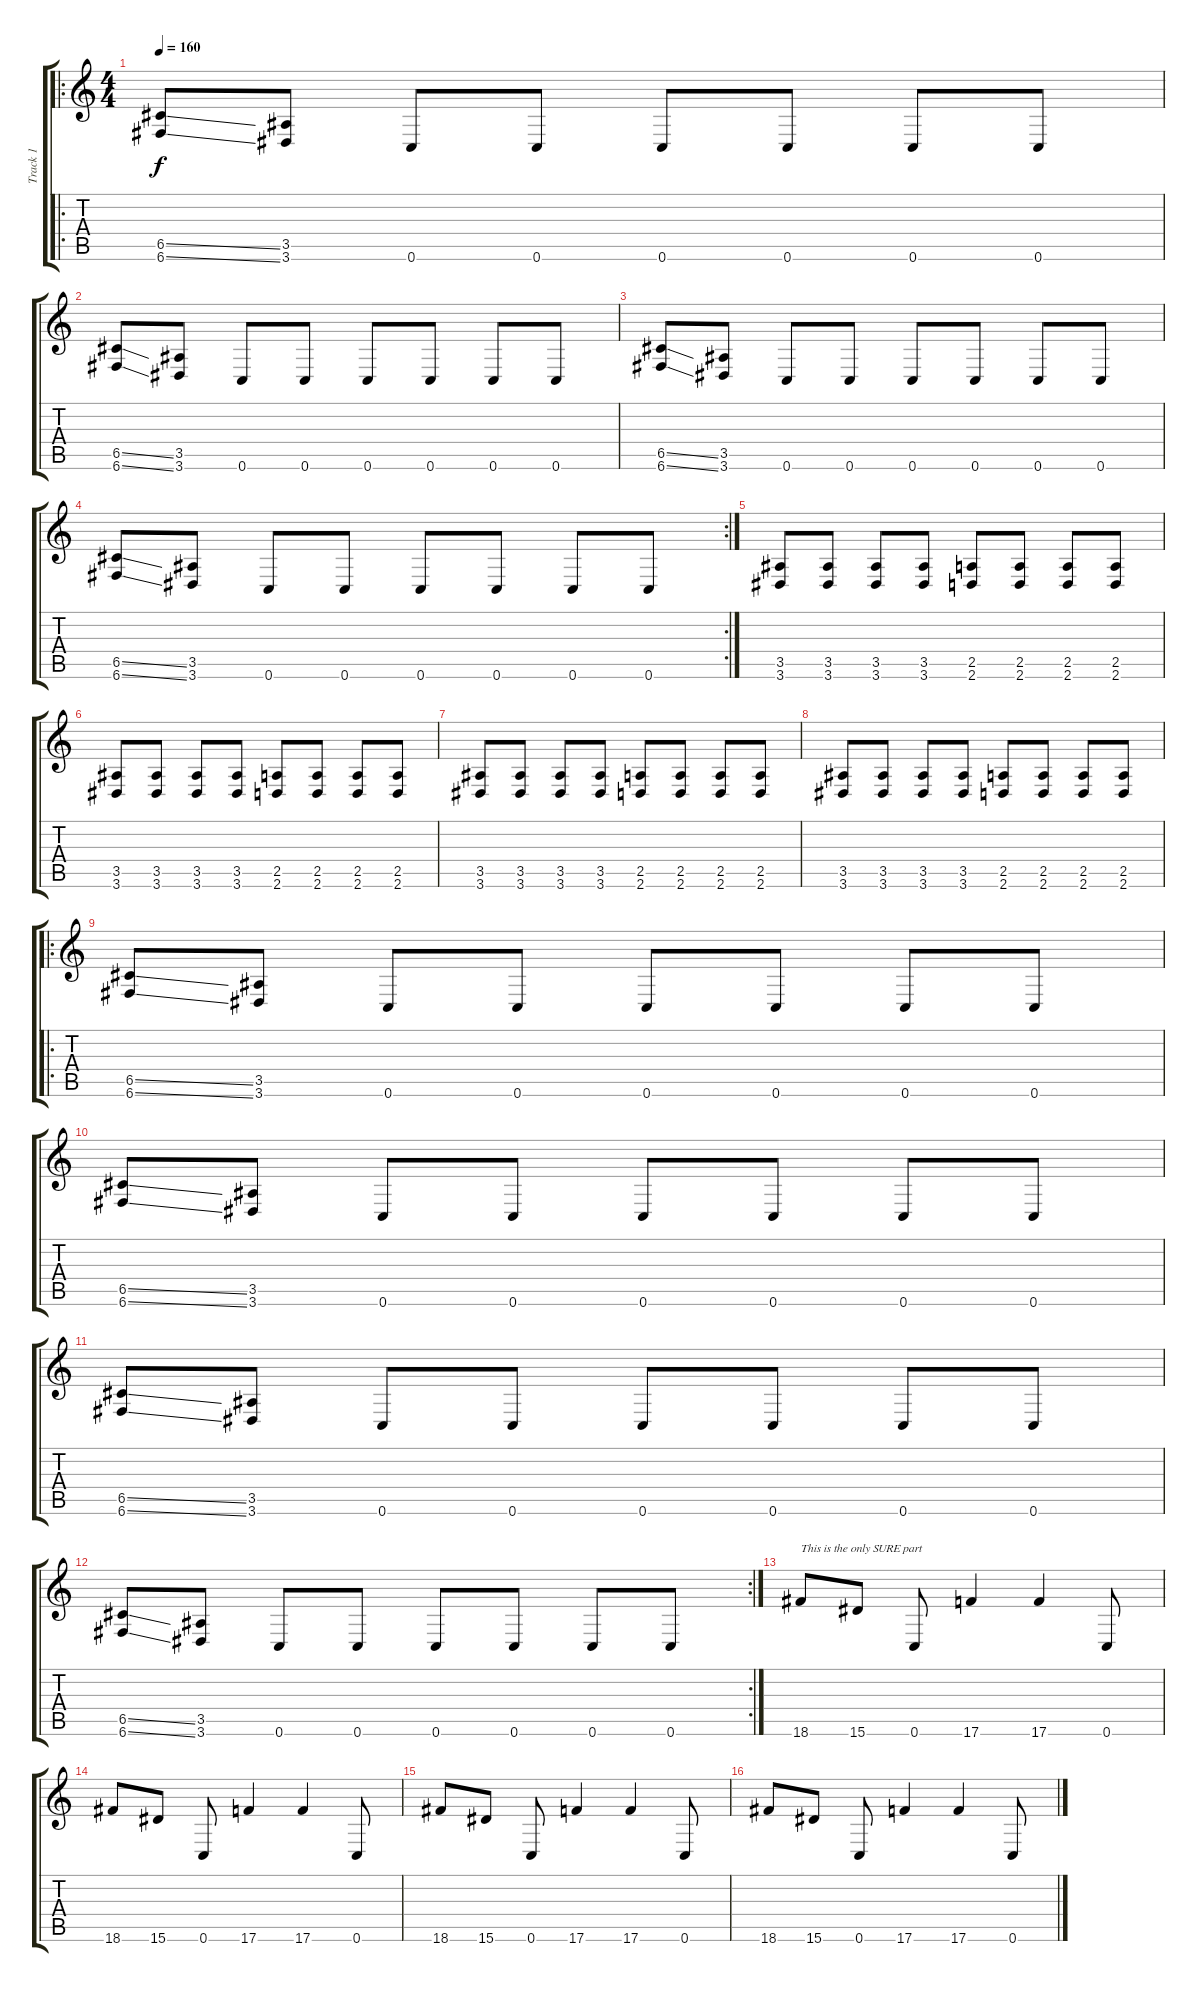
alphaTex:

\track ("Track 1" "Track 1") {instrument distortionguitar}
\staff {score tabs}
\tuning (D4 A3 F3 C3 G2 C2) {hide}
\ro
\ts (4 4)
\tempo 160
\clef g2
\ks c
(6.5{ss} 6.6{ss}).8{dy f} (3.5 3.6).8 0.6.8 0.6.8 0.6.8 0.6.8 0.6.8 0.6.8 |
(6.5{ss} 6.6{ss}).8 (3.5 3.6).8 0.6.8 0.6.8 0.6.8 0.6.8 0.6.8 0.6.8 |
(6.5{ss} 6.6{ss}).8 (3.5 3.6).8 0.6.8 0.6.8 0.6.8 0.6.8 0.6.8 0.6.8 |
\rc 2
(6.5{ss} 6.6{ss}).8 (3.5 3.6).8 0.6.8 0.6.8 0.6.8 0.6.8 0.6.8 0.6.8 |
(3.5 3.6).8 (3.5 3.6).8 (3.5 3.6).8 (3.5 3.6).8 (2.5 2.6).8 (2.5 2.6).8 (2.5 2.6).8 (2.5 2.6).8 |
(3.5 3.6).8 (3.5 3.6).8 (3.5 3.6).8 (3.5 3.6).8 (2.5 2.6).8 (2.5 2.6).8 (2.5 2.6).8 (2.5 2.6).8 |
(3.5 3.6).8 (3.5 3.6).8 (3.5 3.6).8 (3.5 3.6).8 (2.5 2.6).8 (2.5 2.6).8 (2.5 2.6).8 (2.5 2.6).8 |
(3.5 3.6).8 (3.5 3.6).8 (3.5 3.6).8 (3.5 3.6).8 (2.5 2.6).8 (2.5 2.6).8 (2.5 2.6).8 (2.5 2.6).8 |
\ro
(6.5{ss} 6.6{ss}).8 (3.5 3.6).8 0.6.8 0.6.8 0.6.8 0.6.8 0.6.8 0.6.8 |
(6.5{ss} 6.6{ss}).8 (3.5 3.6).8 0.6.8 0.6.8 0.6.8 0.6.8 0.6.8 0.6.8 |
(6.5{ss} 6.6{ss}).8 (3.5 3.6).8 0.6.8 0.6.8 0.6.8 0.6.8 0.6.8 0.6.8 |
\rc 2
(6.5{ss} 6.6{ss}).8 (3.5 3.6).8 0.6.8 0.6.8 0.6.8 0.6.8 0.6.8 0.6.8 |
18.6.8{txt "This is the only SURE part" instrument electricguitarjazz} 15.6.8 0.6.8 17.6.4 17.6.4 0.6.8 |
18.6.8 15.6.8 0.6.8 17.6.4 17.6.4 0.6.8{instrument distortionguitar} |
18.6.8{instrument distortionguitar} 15.6.8 0.6.8 17.6.4 17.6.4 0.6.8 |
18.6.8 15.6.8 0.6.8 17.6.4 17.6.4 0.6.8
